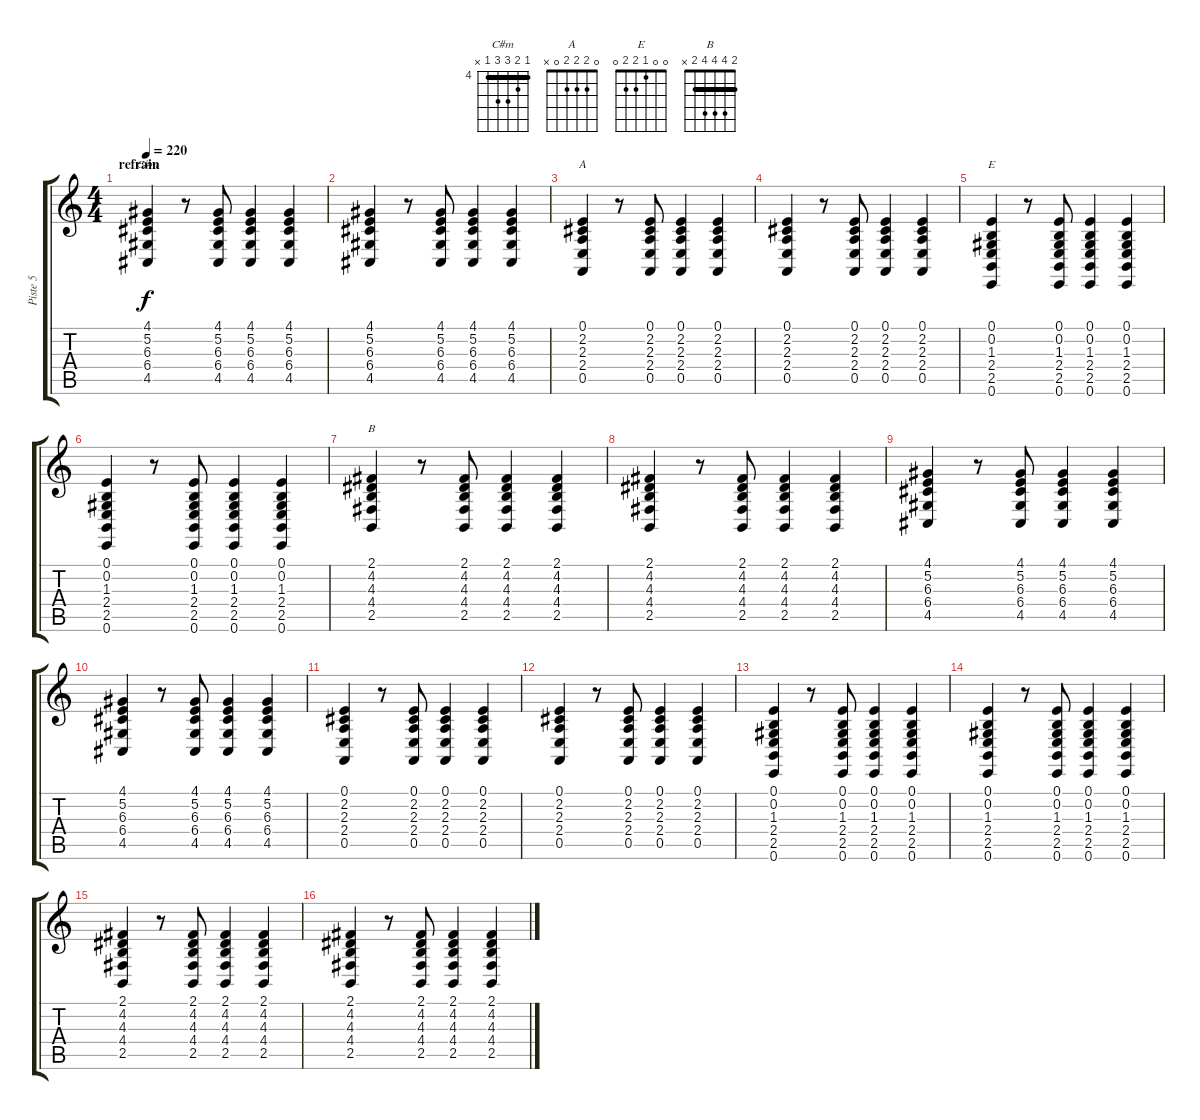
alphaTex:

\track ("Piste 5" "Piste 5") {instrument synthstrings1}
\staff {score tabs}
\tuning (E4 B3 G3 D3 A2 E2) {hide}
\chord ("C#m" 4 5 6 6 4 x) {firstfret 4 barre 4}
\chord ("A" 0 2 2 2 0 x)
\chord ("E" 0 0 1 2 2 0)
\chord ("B" 2 4 4 4 2 x) {barre 2}
\ts (4 4)
\section ("" "refrain")
\tempo 220
\clef g2
\ks c
(4.1 5.2 6.3 6.4 4.5).4{ch "C#m" dy f} r.8 (4.1 5.2 6.3 6.4 4.5).8 (4.1 5.2 6.3 6.4 4.5).4 (4.1 5.2 6.3 6.4 4.5).4 |
(4.1 5.2 6.3 6.4 4.5).4 r.8 (4.1 5.2 6.3 6.4 4.5).8 (4.1 5.2 6.3 6.4 4.5).4 (4.1 5.2 6.3 6.4 4.5).4 |
(0.1 2.2 2.3 2.4 0.5).4{ch "A"} r.8 (0.1 2.2 2.3 2.4 0.5).8 (0.1 2.2 2.3 2.4 0.5).4 (0.1 2.2 2.3 2.4 0.5).4 |
(0.1 2.2 2.3 2.4 0.5).4 r.8 (0.1 2.2 2.3 2.4 0.5).8 (0.1 2.2 2.3 2.4 0.5).4 (0.1 2.2 2.3 2.4 0.5).4 |
(0.1 0.2 1.3 2.4 2.5 0.6).4{ch "E"} r.8 (0.1 0.2 1.3 2.4 2.5 0.6).8 (0.1 0.2 1.3 2.4 2.5 0.6).4 (0.1 0.2 1.3 2.4 2.5 0.6).4 |
(0.1 0.2 1.3 2.4 2.5 0.6).4 r.8 (0.1 0.2 1.3 2.4 2.5 0.6).8 (0.1 0.2 1.3 2.4 2.5 0.6).4 (0.1 0.2 1.3 2.4 2.5 0.6).4 |
(2.1 4.2 4.3 4.4 2.5).4{ch "B"} r.8 (2.1 4.2 4.3 4.4 2.5).8 (2.1 4.2 4.3 4.4 2.5).4 (2.1 4.2 4.3 4.4 2.5).4 |
(2.1 4.2 4.3 4.4 2.5).4 r.8 (2.1 4.2 4.3 4.4 2.5).8 (2.1 4.2 4.3 4.4 2.5).4 (2.1 4.2 4.3 4.4 2.5).4 |
(4.1 5.2 6.3 6.4 4.5).4 r.8 (4.1 5.2 6.3 6.4 4.5).8 (4.1 5.2 6.3 6.4 4.5).4 (4.1 5.2 6.3 6.4 4.5).4 |
(4.1 5.2 6.3 6.4 4.5).4 r.8 (4.1 5.2 6.3 6.4 4.5).8 (4.1 5.2 6.3 6.4 4.5).4 (4.1 5.2 6.3 6.4 4.5).4 |
(0.1 2.2 2.3 2.4 0.5).4 r.8 (0.1 2.2 2.3 2.4 0.5).8 (0.1 2.2 2.3 2.4 0.5).4 (0.1 2.2 2.3 2.4 0.5).4 |
(0.1 2.2 2.3 2.4 0.5).4 r.8 (0.1 2.2 2.3 2.4 0.5).8 (0.1 2.2 2.3 2.4 0.5).4 (0.1 2.2 2.3 2.4 0.5).4 |
(0.1 0.2 1.3 2.4 2.5 0.6).4 r.8 (0.1 0.2 1.3 2.4 2.5 0.6).8 (0.1 0.2 1.3 2.4 2.5 0.6).4 (0.1 0.2 1.3 2.4 2.5 0.6).4 |
(0.1 0.2 1.3 2.4 2.5 0.6).4 r.8 (0.1 0.2 1.3 2.4 2.5 0.6).8 (0.1 0.2 1.3 2.4 2.5 0.6).4 (0.1 0.2 1.3 2.4 2.5 0.6).4 |
(2.1 4.2 4.3 4.4 2.5).4 r.8 (2.1 4.2 4.3 4.4 2.5).8 (2.1 4.2 4.3 4.4 2.5).4 (2.1 4.2 4.3 4.4 2.5).4 |
(2.1 4.2 4.3 4.4 2.5).4 r.8 (2.1 4.2 4.3 4.4 2.5).8 (2.1 4.2 4.3 4.4 2.5).4 (2.1 4.2 4.3 4.4 2.5).4
